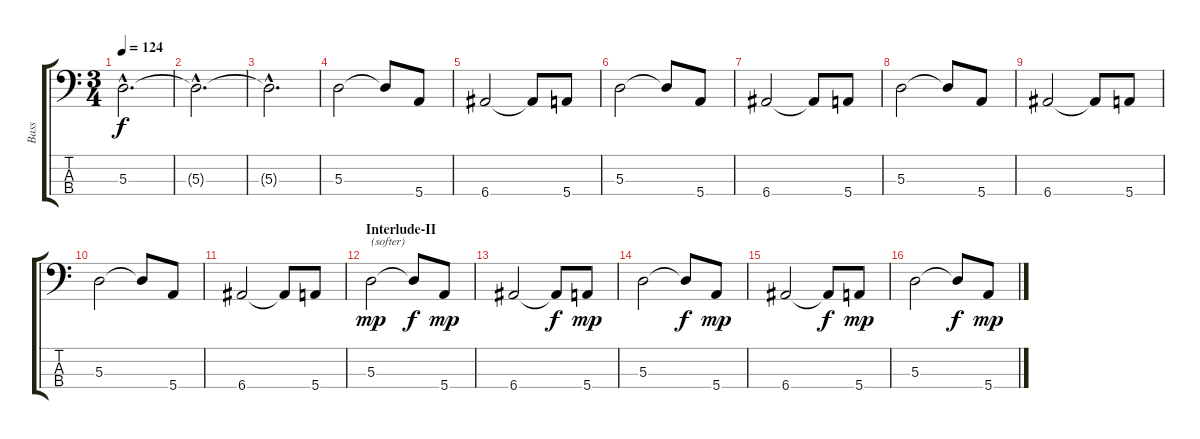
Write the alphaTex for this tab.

\track ("Bass" "Bass") {instrument electricbassfinger}
\staff {score tabs}
\tuning (G2 D2 A1 E1) {hide}
\ts (3 4)
\tempo 124
\clef f4
\ks c
5.3{hac t}.2{d dy f} |
5.3{hac t}.2{d} |
5.3{hac t}.2{d} |
5.3.2 5.3{t}.8 5.4.8 |
6.4.2 6.4{t}.8 5.4.8 |
5.3.2 5.3{t}.8 5.4.8 |
6.4.2 6.4{t}.8 5.4.8 |
5.3.2 5.3{t}.8 5.4.8 |
6.4.2 6.4{t}.8 5.4.8 |
5.3.2 5.3{t}.8 5.4.8 |
6.4.2 6.4{t}.8 5.4.8 |
\section ("" "Interlude-II")
5.3.2{txt "(softer)" dy mp} 5.3{t}.8{dy f} 5.4.8{dy mp} |
6.4.2 6.4{t}.8{dy f} 5.4.8{dy mp} |
5.3.2 5.3{t}.8{dy f} 5.4.8{dy mp} |
6.4.2 6.4{t}.8{dy f} 5.4.8{dy mp} |
5.3.2 5.3{t}.8{dy f} 5.4.8{dy mp}
